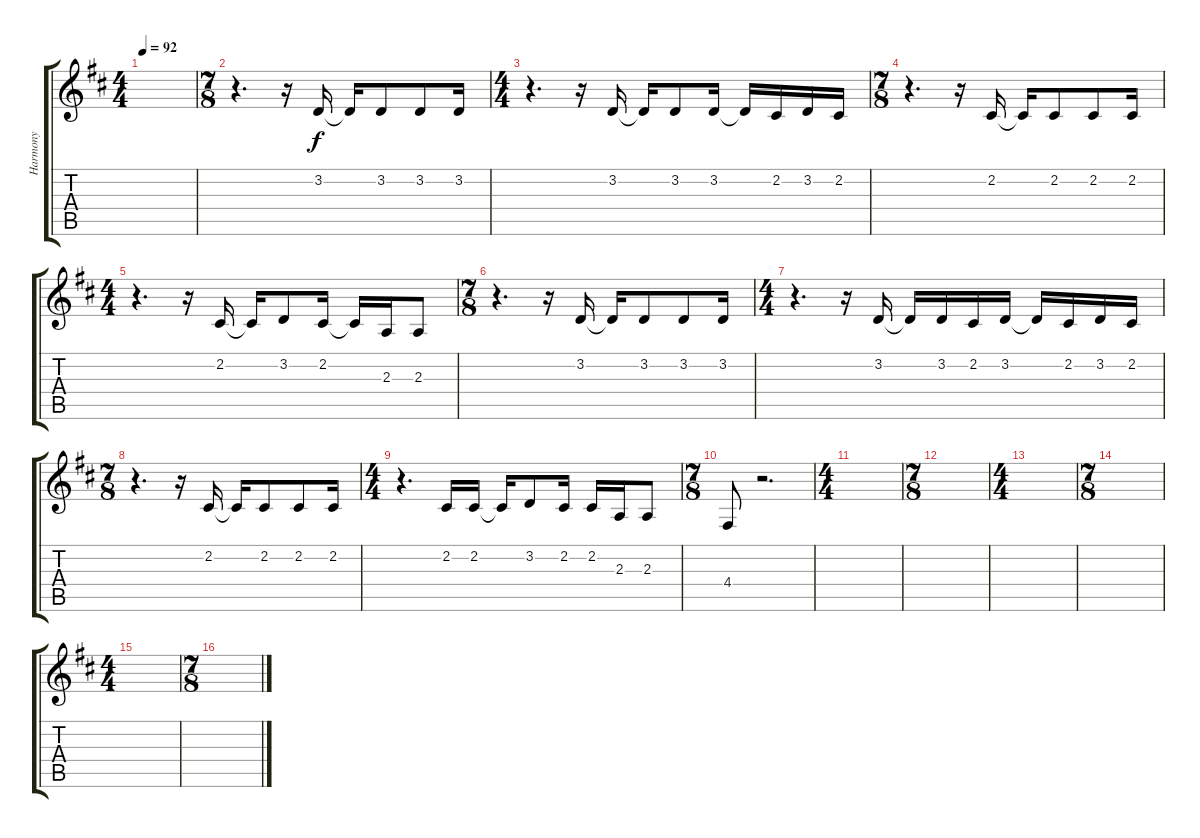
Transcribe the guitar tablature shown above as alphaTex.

\track ("Harmony" "Harmony") {instrument clarinet}
\staff {score tabs}
\tuning (E4 B3 G3 D3 A2 E2) {hide}
\ts (4 4)
\tempo 92
\clef g2
\ks d
|
\ts (7 8)
r.4{d} r.16 3.2.16 3.2{t}.16 3.2.8 3.2.8 3.2.16 |
\ts (4 4)
r.4{d} r.16 3.2.16 3.2{t}.16 3.2.8 3.2.16 3.2{t}.16 2.2.16 3.2.16 2.2.16 |
\ts (7 8)
r.4{d} r.16 2.2.16 2.2{t}.16 2.2.8 2.2.8 2.2.16 |
\ts (4 4)
r.4{d} r.16 2.2.16 2.2{t}.16 3.2.8 2.2.16 2.2{t}.16 2.3.16 2.3.8 |
\ts (7 8)
r.4{d} r.16 3.2.16 3.2{t}.16 3.2.8 3.2.8 3.2.16 |
\ts (4 4)
r.4{d} r.16 3.2.16 3.2{t}.16 3.2.16 2.2.16 3.2.16 3.2{t}.16 2.2.16 3.2.16 2.2.16 |
\ts (7 8)
r.4{d} r.16 2.2.16 2.2{t}.16 2.2.8 2.2.8 2.2.16 |
\ts (4 4)
r.4{d} 2.2.16 2.2.16 2.2{t}.16 3.2.8 2.2.16 2.2.16 2.3.16 2.3.8 |
\ts (7 8)
4.4.8 r.2{d} |
\ts (4 4)
|
\ts (7 8)
|
\ts (4 4)
|
\ts (7 8)
|
\ts (4 4)
|
\ts (7 8)
